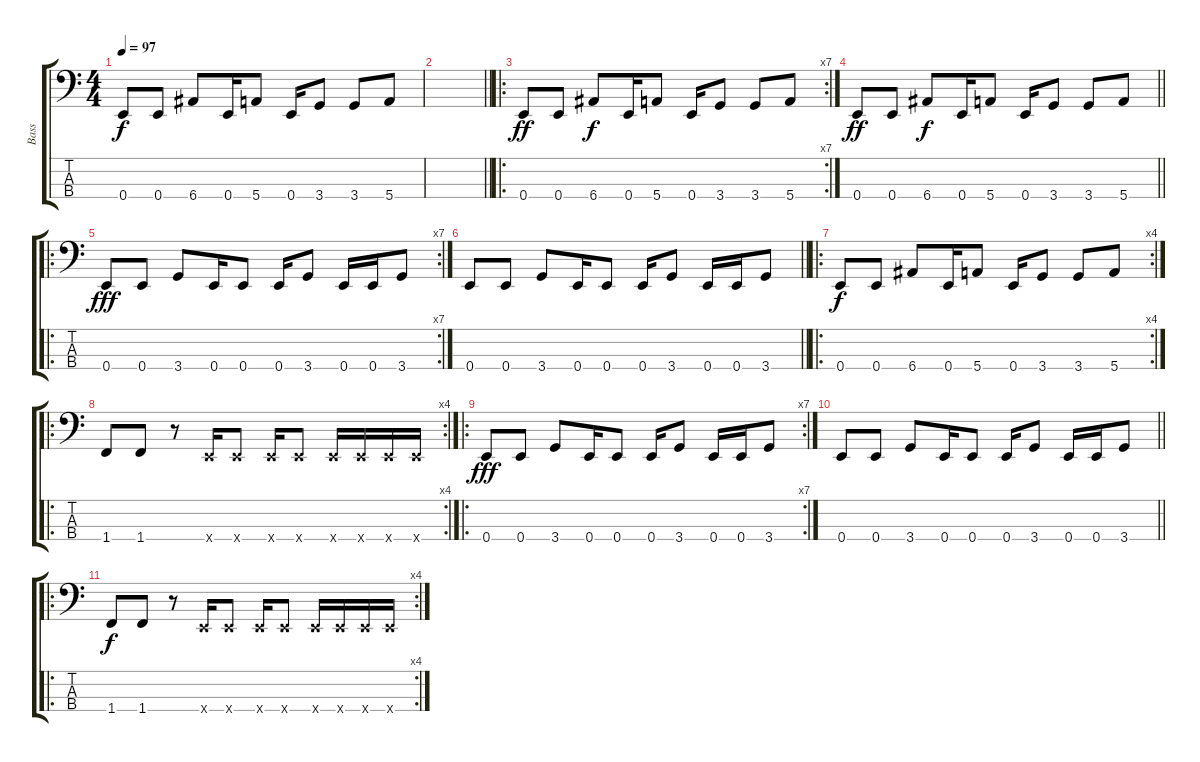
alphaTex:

\track ("Bass" "Bass") {instrument electricbassfinger}
\staff {score tabs}
\tuning (G2 D2 A1 E1) {hide}
\ts (4 4)
\tempo 97
\clef f4
\ks c
0.4.8{dy f} 0.4.8 6.4.8 0.4.16 5.4.8 0.4.16 3.4.8 3.4.8 5.4.8 |
\barLineRight lightlight
|
\ro
\rc 7
0.4.8{dy ff} 0.4.8 6.4.8{dy f} 0.4.16 5.4.8 0.4.16 3.4.8 3.4.8 5.4.8 |
\barLineRight lightlight
0.4.8{dy ff} 0.4.8 6.4.8{dy f} 0.4.16 5.4.8 0.4.16 3.4.8 3.4.8 5.4.8 |
\ro
\rc 7
0.4.8{dy fff} 0.4.8 3.4.8 0.4.16 0.4.8 0.4.16 3.4.8 0.4.16 0.4.16 3.4.8 |
\barLineRight lightlight
0.4.8 0.4.8 3.4.8 0.4.16 0.4.8 0.4.16 3.4.8 0.4.16 0.4.16 3.4.8 |
\ro
\rc 4
0.4.8{dy f} 0.4.8 6.4.8 0.4.16 5.4.8 0.4.16 3.4.8 3.4.8 5.4.8 |
\ro
\rc 4
1.4.8 1.4.8 r.8 0.4{x}.16 0.4{x}.8 0.4{x}.16 0.4{x}.8 0.4{x}.16 0.4{x}.16 0.4{x}.16 0.4{x}.16 |
\ro
\rc 7
0.4.8{dy fff} 0.4.8 3.4.8 0.4.16 0.4.8 0.4.16 3.4.8 0.4.16 0.4.16 3.4.8 |
\barLineRight lightlight
0.4.8 0.4.8 3.4.8 0.4.16 0.4.8 0.4.16 3.4.8 0.4.16 0.4.16 3.4.8 |
\ro
\rc 4
1.4.8{dy f} 1.4.8 r.8 0.4{x}.16 0.4{x}.8 0.4{x}.16 0.4{x}.8 0.4{x}.16 0.4{x}.16 0.4{x}.16 0.4{x}.16
